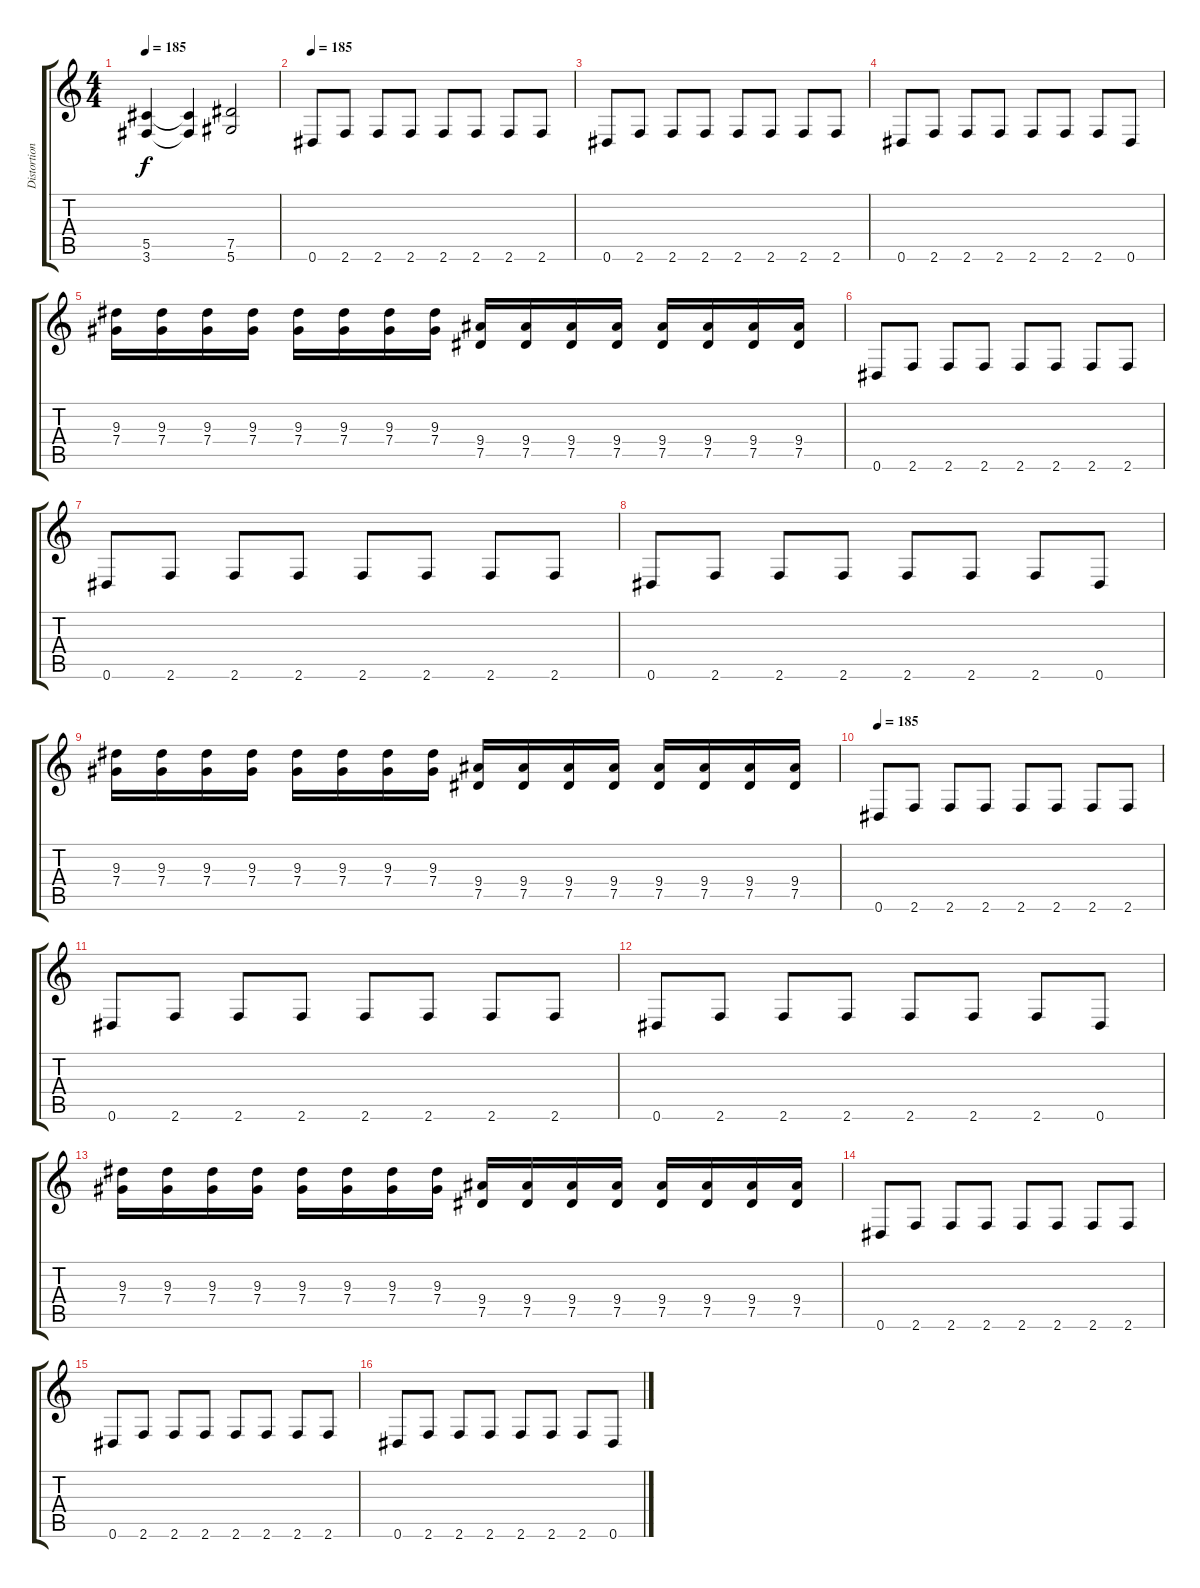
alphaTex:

\track ("Distortion Guitar" "Distortion") {instrument distortionguitar}
\staff {score tabs}
\tuning (Eb4 Bb3 Gb3 Db3 Ab2 Eb2) {hide}
\ts (4 4)
\tempo 185
\clef g2
\ks c
(5.5{t} 3.6{t}).4{dy f} (5.5{t} 3.6{t}).4 (7.5 5.6).2 |
\tempo 185
0.6.8 2.6.8 2.6.8 2.6.8 2.6.8 2.6.8 2.6.8 2.6.8 |
0.6.8 2.6.8 2.6.8 2.6.8 2.6.8 2.6.8 2.6.8 2.6.8 |
0.6.8 2.6.8 2.6.8 2.6.8 2.6.8 2.6.8 2.6.8 0.6.8 |
(9.3 7.4).16 (9.3 7.4).16 (9.3 7.4).16 (9.3 7.4).16 (9.3 7.4).16 (9.3 7.4).16 (9.3 7.4).16 (9.3 7.4).16 (9.4 7.5).16 (9.4 7.5).16 (9.4 7.5).16 (9.4 7.5).16 (9.4 7.5).16 (9.4 7.5).16 (9.4 7.5).16 (9.4 7.5).16 |
0.6.8 2.6.8 2.6.8 2.6.8 2.6.8 2.6.8 2.6.8 2.6.8 |
0.6.8 2.6.8 2.6.8 2.6.8 2.6.8 2.6.8 2.6.8 2.6.8 |
0.6.8 2.6.8 2.6.8 2.6.8 2.6.8 2.6.8 2.6.8 0.6.8 |
(9.3 7.4).16 (9.3 7.4).16 (9.3 7.4).16 (9.3 7.4).16 (9.3 7.4).16 (9.3 7.4).16 (9.3 7.4).16 (9.3 7.4).16 (9.4 7.5).16 (9.4 7.5).16 (9.4 7.5).16 (9.4 7.5).16 (9.4 7.5).16 (9.4 7.5).16 (9.4 7.5).16 (9.4 7.5).16 |
\tempo 185
0.6.8 2.6.8 2.6.8 2.6.8 2.6.8 2.6.8 2.6.8 2.6.8 |
0.6.8 2.6.8 2.6.8 2.6.8 2.6.8 2.6.8 2.6.8 2.6.8 |
0.6.8 2.6.8 2.6.8 2.6.8 2.6.8 2.6.8 2.6.8 0.6.8 |
(9.3 7.4).16 (9.3 7.4).16 (9.3 7.4).16 (9.3 7.4).16 (9.3 7.4).16 (9.3 7.4).16 (9.3 7.4).16 (9.3 7.4).16 (9.4 7.5).16 (9.4 7.5).16 (9.4 7.5).16 (9.4 7.5).16 (9.4 7.5).16 (9.4 7.5).16 (9.4 7.5).16 (9.4 7.5).16 |
0.6.8 2.6.8 2.6.8 2.6.8 2.6.8 2.6.8 2.6.8 2.6.8 |
0.6.8 2.6.8 2.6.8 2.6.8 2.6.8 2.6.8 2.6.8 2.6.8 |
0.6.8 2.6.8 2.6.8 2.6.8 2.6.8 2.6.8 2.6.8 0.6.8
